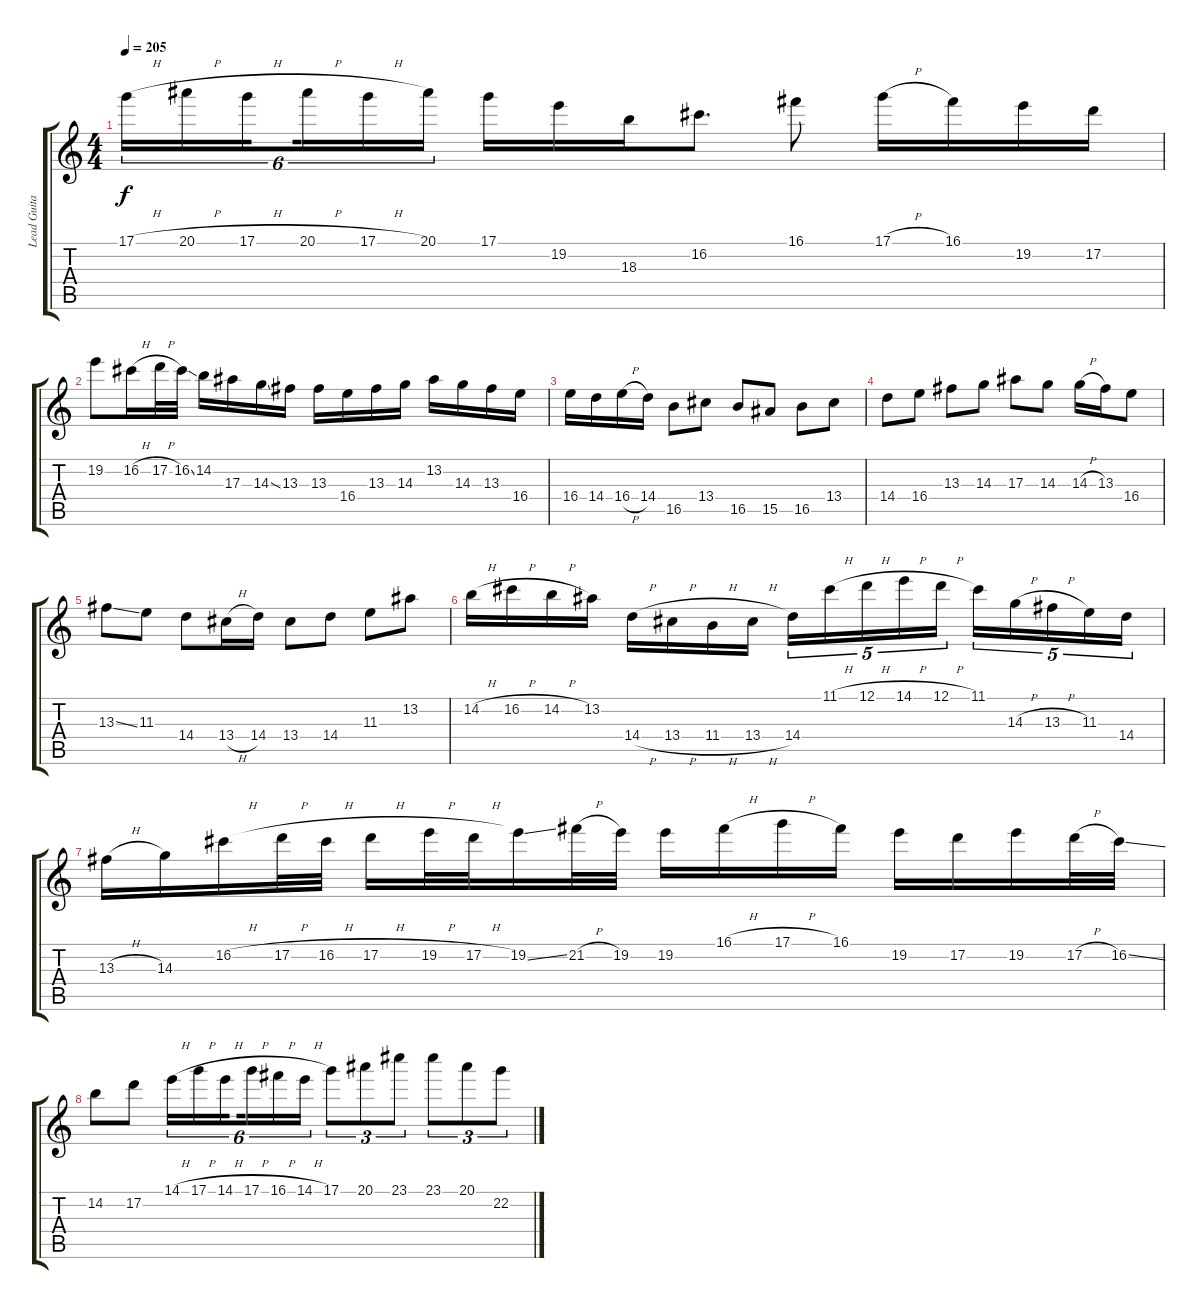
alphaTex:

\track ("Lead Guitar I" "Lead Guita") {instrument distortionguitar}
\staff {score tabs}
\tuning (D4 A3 F3 C3 G2 D2) {hide}
\ts (4 4)
\tempo 205
\clef g2
\ks c
17.1{h}.16{tu (6 4) dy f} 20.1{h}.16{tu (6 4)} 17.1{h}.16{tu (6 4) beam splitsecondary} 20.1{h}.16{tu (6 4)} 17.1{h}.16{tu (6 4)} 20.1.16{tu (6 4)} 17.1.16 19.2.16 18.3.16 16.2.8{d} 16.1.8 17.1{h}.16 16.1.16 19.2.16 17.2.16 |
19.2.8 16.2{h}.16 17.2{h}.32 16.2{ss}.32 14.2.16 17.3.16 14.3{ss}.16 13.3.16 13.3.16 16.4.16 13.3.16 14.3.16 13.2.16 14.3.16 13.3.16 16.4.16 |
16.4.16 14.4.16 16.4{h}.16 14.4.16 16.5.8 13.4.8 16.5.8 15.5.8 16.5.8 13.4.8 |
14.4.8 16.4.8 13.3.8 14.3.8 17.3.8 14.3.8 14.3{h}.16 13.3.16 16.4.8 |
13.3{ss}.8 11.3.8 14.4.8 13.4{h}.16 14.4.16 13.4.8 14.4.8 11.3.8 13.2.8 |
14.2{h}.16 16.2{h}.16 14.2{h}.16 13.2.16 14.4{h}.16 13.4{h}.16 11.4{h}.16 13.4{h}.16 14.4.16{tu (5 4)} 11.1{h}.16{tu (5 4)} 12.1{h}.16{tu (5 4)} 14.1{h}.16{tu (5 4)} 12.1{h}.16{tu (5 4)} 11.1.16{tu (5 4)} 14.3{h}.16{tu (5 4)} 13.3{h}.16{tu (5 4)} 11.3.16{tu (5 4)} 14.4.16{tu (5 4)} |
13.3{h}.16 14.3.16 16.2{h}.16 17.2{h}.32 16.2{h}.32 17.2{h}.16 19.2{h}.32 17.2{h}.32 19.2{ss}.16 21.2{h}.32 19.2.32 19.2.16 16.1{h}.16 17.1{h}.16 16.1.16 19.2.16 17.2.16 19.2.16 17.2{h}.32 16.2{ss}.32 |
14.2.8 17.2.8 14.1{h}.16{tu (6 4)} 17.1{h}.16{tu (6 4)} 14.1{h}.16{tu (6 4) beam splitsecondary} 17.1{h}.16{tu (6 4)} 16.1{h}.16{tu (6 4)} 14.1{h}.16{tu (6 4)} 17.1.8{tu (3 2)} 20.1.8{tu (3 2)} 23.1.8{tu (3 2)} 23.1.8{tu (3 2)} 20.1.8{tu (3 2)} 22.2.8{tu (3 2)}
